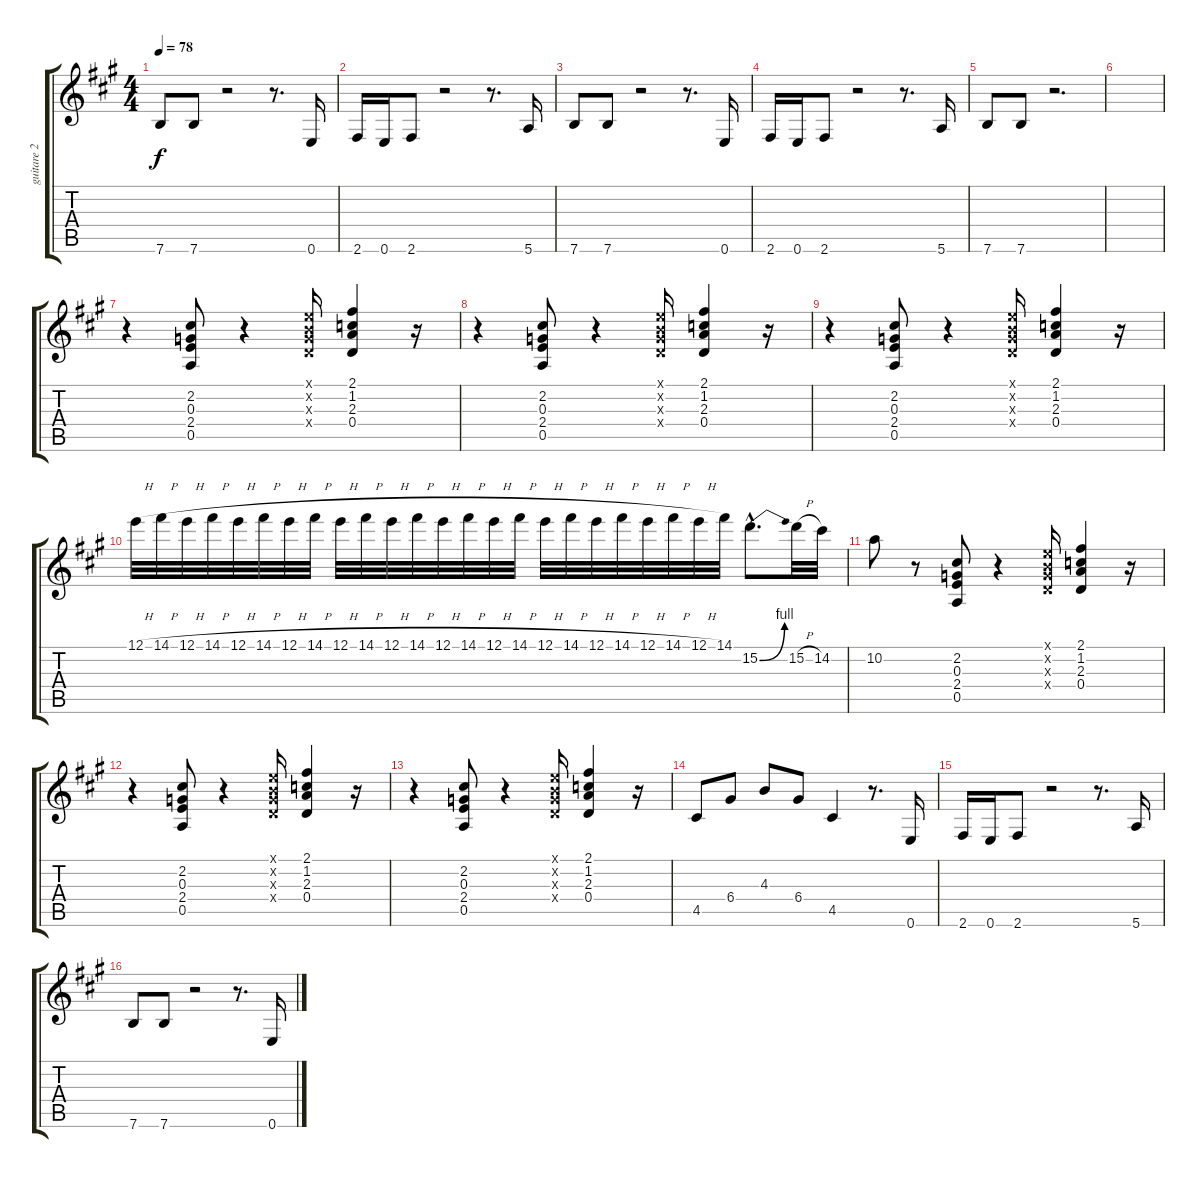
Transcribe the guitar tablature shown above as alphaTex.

\track ("guitare 2" "guitare 2") {instrument overdrivenguitar}
\staff {score tabs}
\tuning (E4 B3 G3 D3 A2 E2) {hide}
\ts (4 4)
\tempo 78
\clef g2
\ks a
7.6.8{dy f} 7.6.8 r.2 r.8{d} 0.6.16 |
2.6.16 0.6.16 2.6.8 r.2 r.8{d} 5.6.16 |
7.6.8 7.6.8 r.2 r.8{d} 0.6.16 |
2.6.16 0.6.16 2.6.8 r.2 r.8{d} 5.6.16 |
7.6.8 7.6.8 r.2{d} |
|
r.4 (2.2 0.3 2.4 0.5).8 r.4 (0.1{x} 0.2{x} 0.3{x} 0.4{x}).16 (2.1 1.2 2.3 0.4).4 r.16 |
r.4 (2.2 0.3 2.4 0.5).8 r.4 (0.1{x} 0.2{x} 0.3{x} 0.4{x}).16 (2.1 1.2 2.3 0.4).4 r.16 |
r.4 (2.2 0.3 2.4 0.5).8 r.4 (0.1{x} 0.2{x} 0.3{x} 0.4{x}).16 (2.1 1.2 2.3 0.4).4 r.16 |
12.1{h}.32 14.1{h}.32 12.1{h}.32 14.1{h}.32 12.1{h}.32 14.1{h}.32 12.1{h}.32 14.1{h}.32 12.1{h}.32 14.1{h}.32 12.1{h}.32 14.1{h}.32 12.1{h}.32 14.1{h}.32 12.1{h}.32 14.1{h}.32 12.1{h}.32 14.1{h}.32 12.1{h}.32 14.1{h}.32 12.1{h}.32 14.1{h}.32 12.1{h}.32 14.1.32 15.2{be (bend 0 0 60 4) hac}.8{d} 15.2{h}.32 14.2.32 |
10.2.8 r.8 (2.2 0.3 2.4 0.5).8 r.4 (0.1{x} 0.2{x} 0.3{x} 0.4{x}).16 (2.1 1.2 2.3 0.4).4 r.16 |
r.4 (2.2 0.3 2.4 0.5).8 r.4 (0.1{x} 0.2{x} 0.3{x} 0.4{x}).16 (2.1 1.2 2.3 0.4).4 r.16 |
r.4 (2.2 0.3 2.4 0.5).8 r.4 (0.1{x} 0.2{x} 0.3{x} 0.4{x}).16 (2.1 1.2 2.3 0.4).4 r.16 |
4.5.8 6.4.8 4.3.8 6.4.8 4.5.4 r.8{d} 0.6.16 |
2.6.16 0.6.16 2.6.8 r.2 r.8{d} 5.6.16 |
7.6.8 7.6.8 r.2 r.8{d} 0.6.16
